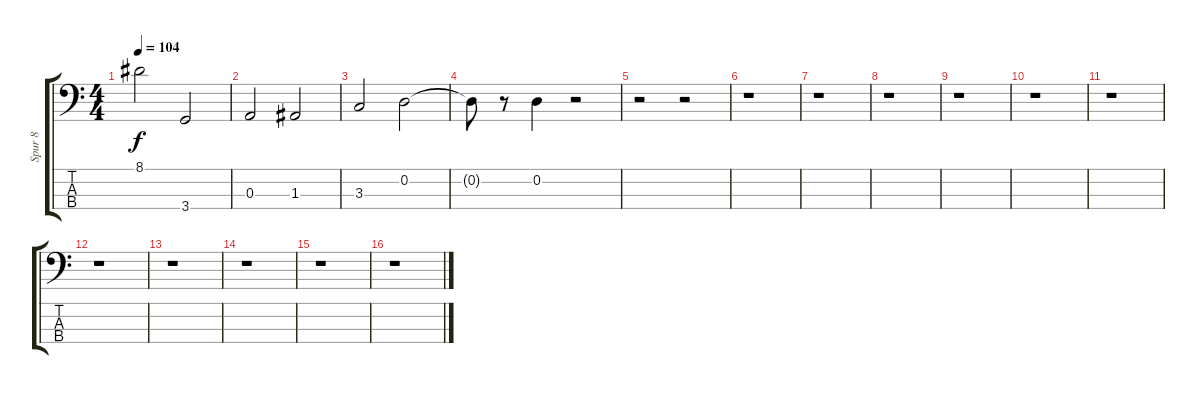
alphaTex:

\track ("Spur 8" "Spur 8") {instrument electricbassfinger}
\staff {score tabs}
\tuning (G2 D2 A1 E1) {hide}
\ts (4 4)
\tempo 104
\clef f4
\ks c
8.1.2{dy f} 3.4.2 |
0.3.2 1.3.2 |
3.3.2 0.2.2 |
0.2{t}.8 r.8 0.2.4 r.2 |
r.2 r.2 |
r.1 |
r.1 |
r.1 |
r.1 |
r.1 |
r.1 |
r.1 |
r.1 |
r.1 |
r.1 |
r.1
